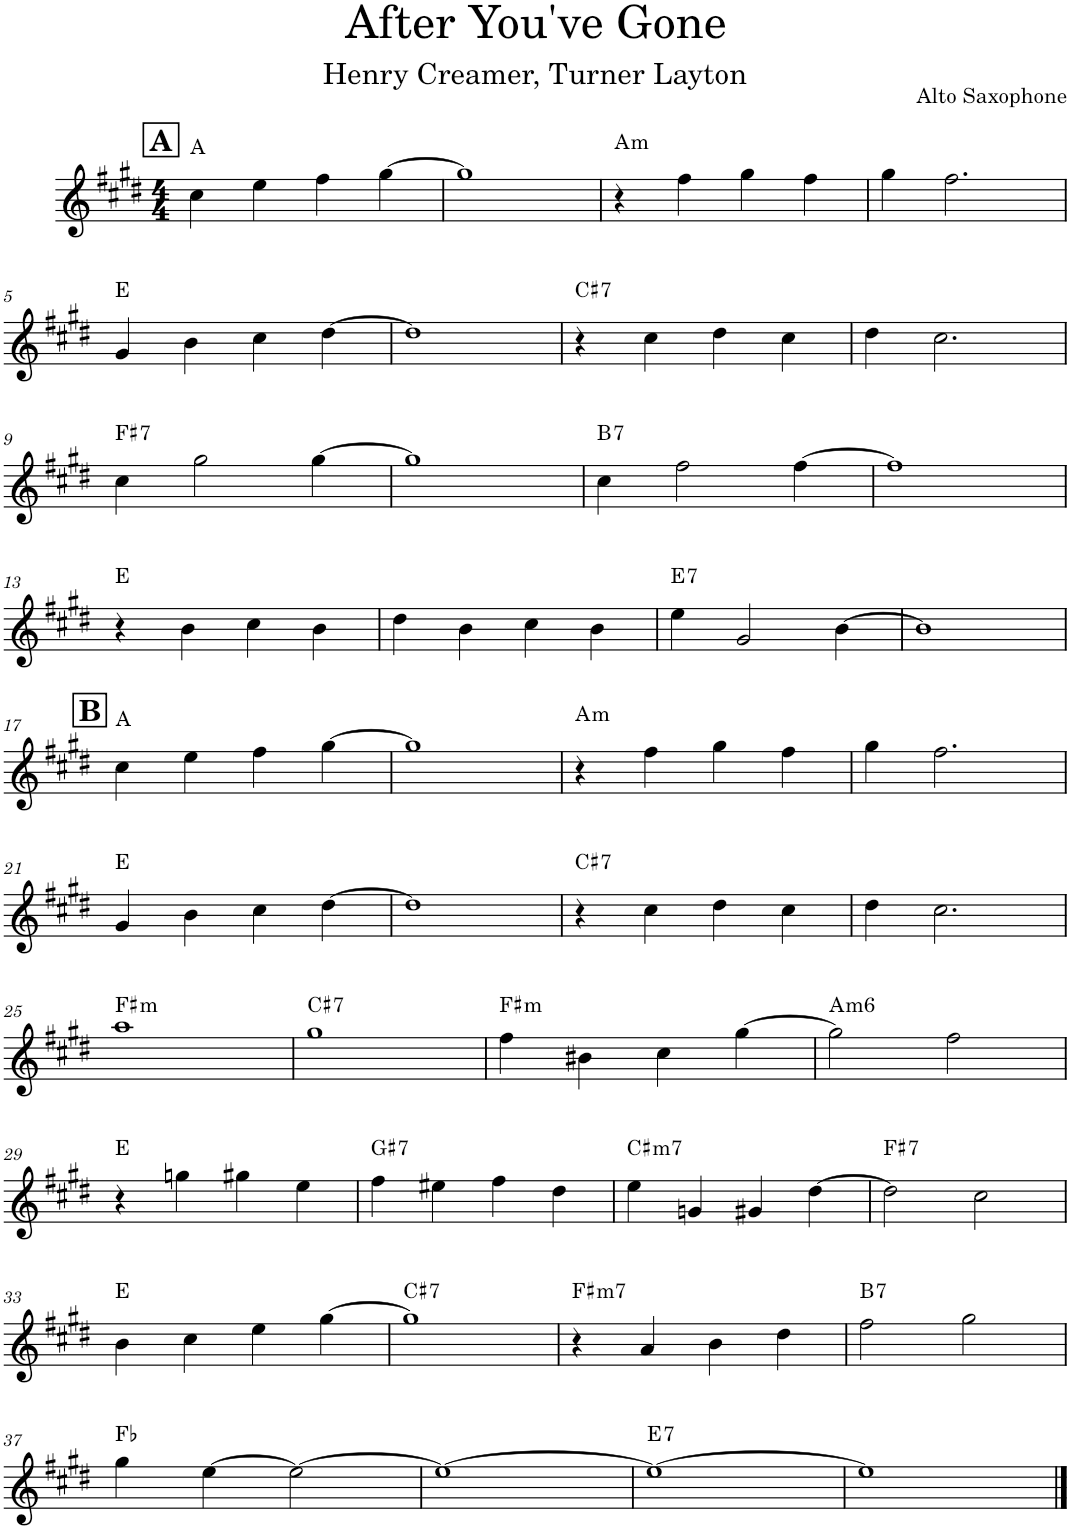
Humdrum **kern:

**kern	**harte
*part1	*part1
*staff1	*
*I"Alto Saxophone	*
*I'A. Sax.	*
*clefG2	*
*Trd5c9	*
*k[f#c#g#d#]	*
*M4/4	*
!!LO:REH:place=s1:a:B:cj:fs=14:t=A
=1	=1
4cc#\	A:maj
4ee\	.
4ff#\	.
[4gg#\	.
=2	=2
1gg#]	.
=3	=3
!	!LO:H:kt=m
4r	A:min
4ff#\	.
4gg#\	.
4ff#\	.
=4	=4
4gg#\	.
2.ff#\	.
!!LO:LB:g=z
=5	=5
4g#/	E:maj
4b\	.
4cc#\	.
[4dd#\	.
=6	=6
1dd#]	.
=7	=7
!	!LO:H:kt=7
4r	C#:7
4cc#\	.
4dd#\	.
4cc#\	.
=8	=8
4dd#\	.
2.cc#\	.
!!LO:LB:g=z
=9	=9
!	!LO:H:kt=7
4cc#\	F#:7
2gg#\	.
[4gg#\	.
=10	=10
1gg#]	.
=11	=11
!	!LO:H:kt=7
4cc#\	B:7
2ff#\	.
[4ff#\	.
=12	=12
1ff#]	.
!!LO:LB:g=z
=13	=13
4r	E:maj
4b\	.
4cc#\	.
4b\	.
=14	=14
4dd#\	.
4b\	.
4cc#\	.
4b\	.
=15	=15
!	!LO:H:kt=7
4ee\	E:7
2g#/	.
[4b\	.
=16	=16
1b]	.
!!LO:LB:g=z
!!LO:REH:place=s1:a:B:cj:fs=14:t=B
=17	=17
4cc#\	A:maj
4ee\	.
4ff#\	.
[4gg#\	.
=18	=18
1gg#]	.
=19	=19
!	!LO:H:kt=m
4r	A:min
4ff#\	.
4gg#\	.
4ff#\	.
=20	=20
4gg#\	.
2.ff#\	.
!!LO:LB:g=z
=21	=21
4g#/	E:maj
4b\	.
4cc#\	.
[4dd#\	.
=22	=22
1dd#]	.
=23	=23
!	!LO:H:kt=7
4r	C#:7
4cc#\	.
4dd#\	.
4cc#\	.
=24	=24
4dd#\	.
2.cc#\	.
!!LO:LB:g=z
=25	=25
!	!LO:H:kt=m
1aa	F#:min
=26	=26
!	!LO:H:kt=7
1gg#	C#:7
=27	=27
!	!LO:H:kt=m
4ff#\	F#:min
4b#X\	.
4cc#\	.
[4gg#\	.
=28	=28
!	!LO:H:kt=m6
2gg#\]	A:min6
2ff#\	.
!!LO:LB:g=z
=29	=29
4r	E:maj
4ggn\	.
4gg#X\	.
4ee\	.
=30	=30
!	!LO:H:kt=7
4ff#\	G#:7
4ee#X\	.
4ff#\	.
4dd#\	.
=31	=31
!	!LO:H:kt=m7
4ee\	C#:min7
4gn/	.
4g#X/	.
[4dd#\	.
=32	=32
!	!LO:H:kt=7
2dd#\]	F#:7
2cc#\	.
!!LO:LB:g=z
=33	=33
4b\	E:maj
4cc#\	.
4ee\	.
[4gg#\	.
=34	=34
!	!LO:H:kt=7
1gg#]	C#:7
=35	=35
!	!LO:H:kt=m7
4r	F#:min7
4a/	.
4b\	.
4dd#\	.
=36	=36
!	!LO:H:kt=7
2ff#\	B:7
2gg#\	.
!!LO:LB:g=z
=37	=37
4gg#\	Fb:maj
[4ee\	.
2ee\_	.
=38	=38
1ee_	.
=39	=39
!	!LO:H:kt=7
1ee_	E:7
=40	=40
1ee]	.
==	==
*-	*-
